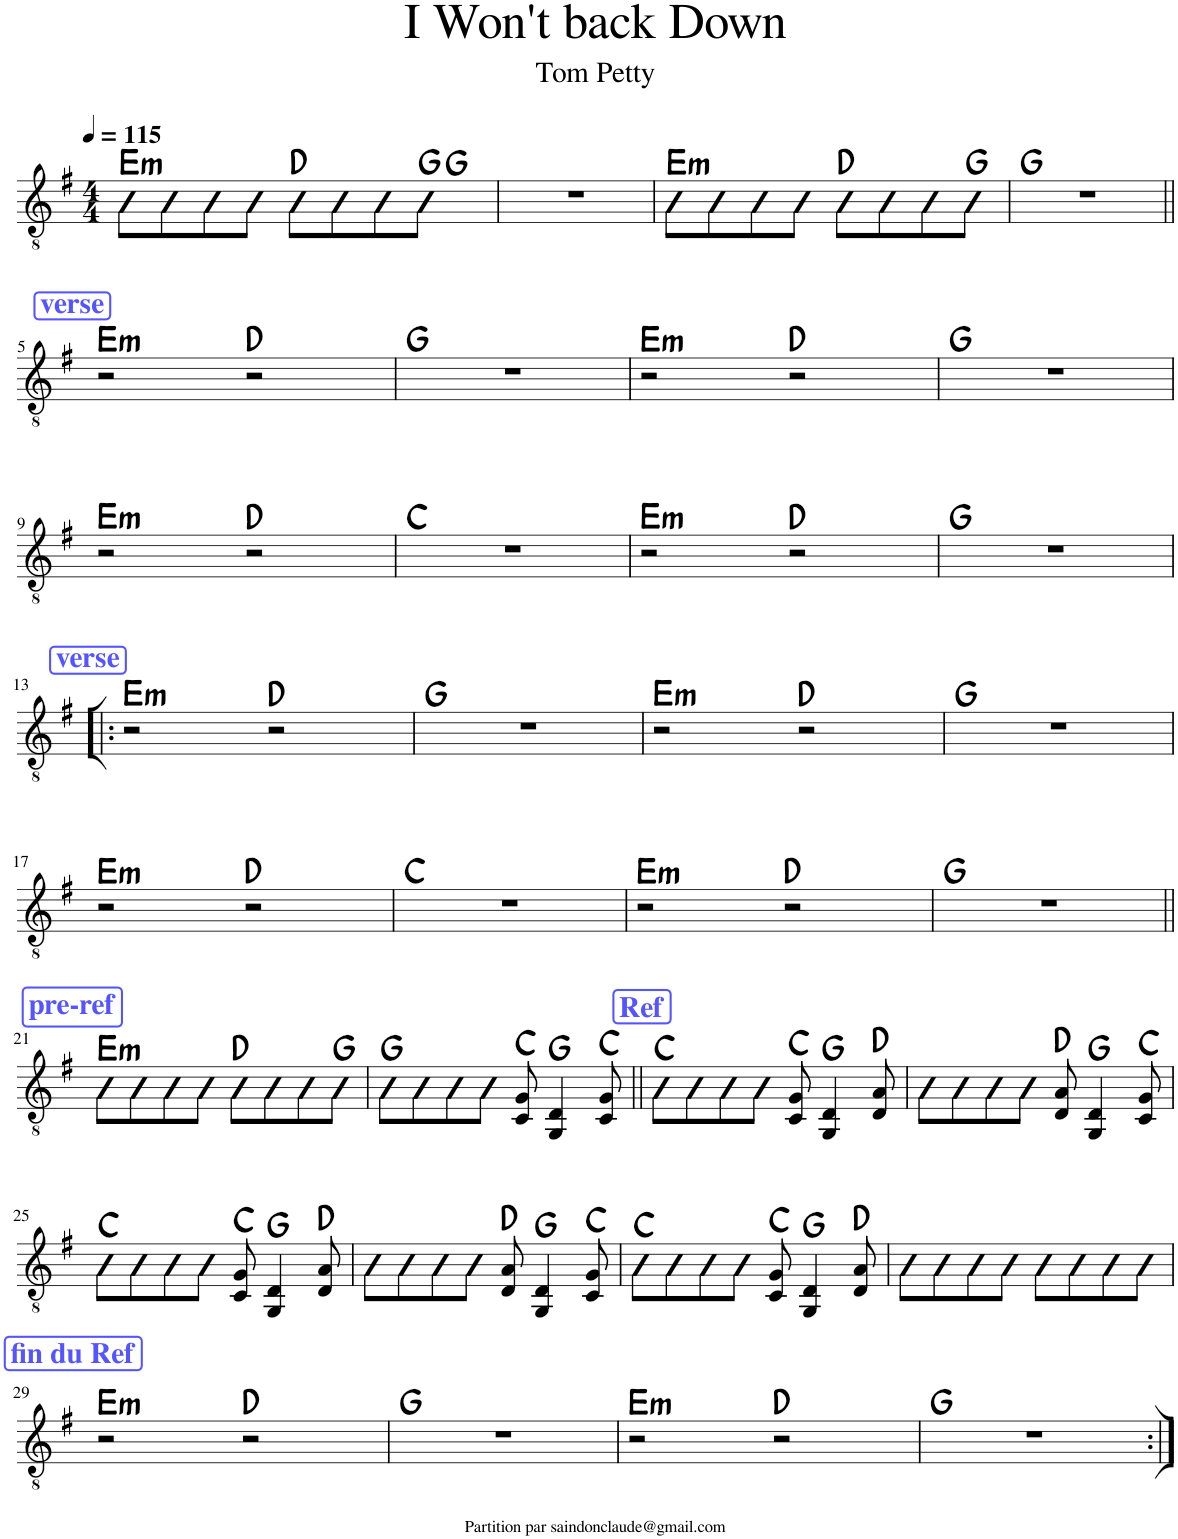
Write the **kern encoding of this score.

**kern	**harte
*part1	*part1
*staff1	*
*I"Classical Guitar	*
*I'Guit.	*
*clefGv2	*
*k[f#]	*
*M4/4	*
*MM115	*
=1	=1
!	!LO:H:kt=m
8E\L	E:min
8E\	.
8E\	.
8E\J	.
8D\L	D:maj
8D\	.
8D\	.
8G\J	G:maj
=2	=2
1r	G:maj
=3	=3
!	!LO:H:kt=m
8E\L	E:min
8E\	.
8E\	.
8E\J	.
8D\L	D:maj
8D\	.
8D\	.
8G\J	G:maj
=4	=4
1r	G:maj
!!LO:LB:g=z
!!LO:REH:place=s1:a:B:cj:color=#5555FF:fs=14:t=verse
=5||	=5||
!	!LO:H:kt=m
2r	E:min
2r	D:maj
=6	=6
1r	G:maj
=7	=7
!	!LO:H:kt=m
2r	E:min
2r	D:maj
=8	=8
1r	G:maj
!!LO:LB:g=z
=9	=9
!	!LO:H:kt=m
2r	E:min
2r	D:maj
=10	=10
1r	C:maj
=11	=11
!	!LO:H:kt=m
2r	E:min
2r	D:maj
=12	=12
1r	G:maj
!!LO:LB:g=z
!!LO:REH:place=s1:a:B:cj:color=#5555FF:fs=14:t=verse
=13!|:	=13!|:
!	!LO:H:kt=m
2r	E:min
2r	D:maj
=14	=14
1r	G:maj
=15	=15
!	!LO:H:kt=m
2r	E:min
2r	D:maj
=16	=16
1r	G:maj
!!LO:LB:g=z
=17	=17
!	!LO:H:kt=m
2r	E:min
2r	D:maj
=18	=18
1r	C:maj
=19	=19
!	!LO:H:kt=m
2r	E:min
2r	D:maj
=20	=20
1r	G:maj
!!LO:LB:g=z
!!LO:REH:place=s1:a:B:cj:color=#5555FF:fs=14:t=pre-ref
=21||	=21||
!	!LO:H:kt=m
8E\L	E:min
8E\	.
8E\	.
8E\J	.
8D\L	D:maj
8D\	.
8D\	.
8G\J	G:maj
=22	=22
8GG\L	G:maj
8GG\	.
8GG\	.
8GG\J	.
8C/ 8G/	C:maj
4GG/ 4D/	G:maj
8C/ 8G/	C:maj
!!LO:REH:place=s1:a:B:cj:color=#5555FF:fs=14:t=Ref
=23||	=23||
8C\L	C:maj
8C\	.
8C\	.
8C\J	.
8C/ 8G/	C:maj
4GG/ 4D/	G:maj
8D/ 8A/	D:maj
=24	=24
8D\L	.
8D\	.
8D\	.
8D\J	.
8D/ 8A/	D:maj
4GG/ 4D/	G:maj
8C/ 8G/	C:maj
!!LO:LB:g=z
=25	=25
8C\L	C:maj
8C\	.
8C\	.
8C\J	.
8C/ 8G/	C:maj
4GG/ 4D/	G:maj
8D/ 8A/	D:maj
=26	=26
8D\L	.
8D\	.
8D\	.
8D\J	.
8D/ 8A/	D:maj
4GG/ 4D/	G:maj
8C/ 8G/	C:maj
=27	=27
8C\L	C:maj
8C\	.
8C\	.
8C\J	.
8C/ 8G/	C:maj
4GG/ 4D/	G:maj
8D/ 8A/	D:maj
=28	=28
8D\L	.
8D\	.
8D\	.
8D\J	.
8D\L	.
8D\	.
8D\	.
8D\J	.
!!LO:LB:g=z
!!LO:REH:place=s1:a:B:cj:color=#5555FF:fs=14:t=fin du Ref
=29	=29
!	!LO:H:kt=m
2r	E:min
2r	D:maj
=30	=30
1r	G:maj
=31	=31
!	!LO:H:kt=m
2r	E:min
2r	D:maj
=32	=32
1r	G:maj
=:|!	=:|!
*-	*-
